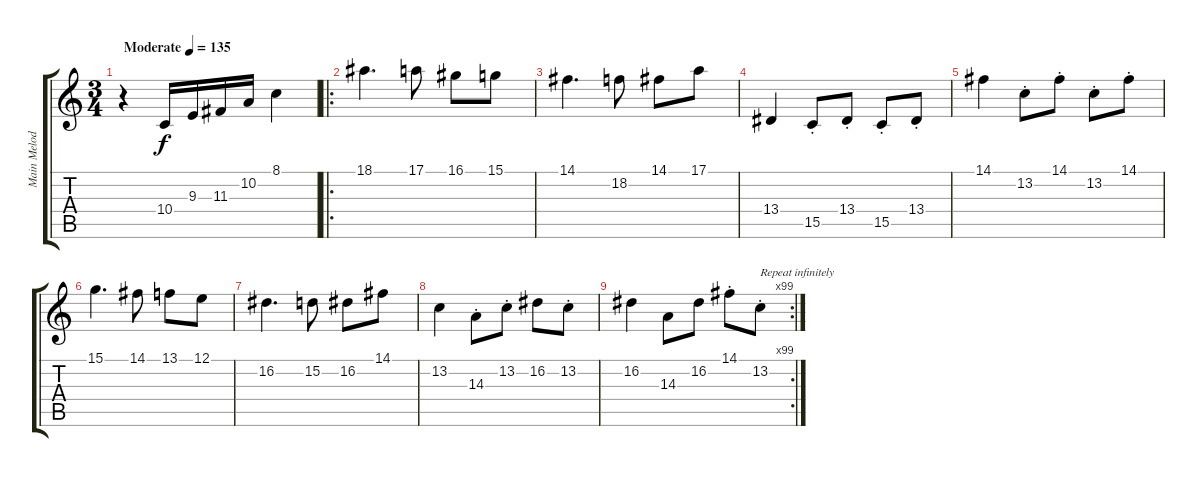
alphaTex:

\track ("Main Melody" "Main Melod") {instrument panflute}
\staff {score tabs}
\tuning (E4 B3 G3 D3 A2 E2) {hide}
\ts (3 4)
\tempo (135 "Moderate")
\clef g2
\ks c
r.4{dy f instrument panflute} 10.4.16 9.3.16 11.3.16 10.2.16 8.1.4 |
\ro
18.1.4{d} 17.1.8 16.1.8 15.1.8 |
14.1.4{d} 18.2.8 14.1.8 17.1.8 |
13.4.4 15.5{st}.8 13.4{st}.8 15.5{st}.8 13.4{st}.8 |
14.1.4 13.2{st}.8 14.1{st}.8 13.2{st}.8 14.1{st}.8 |
15.1.4{d} 14.1.8 13.1.8 12.1.8 |
16.2.4{d} 15.2.8 16.2.8 14.1.8 |
13.2.4 14.3{st}.8 13.2{st}.8 16.2.8 13.2{st}.8 |
\rc 99
16.2.4 14.3.8 16.2.8 14.1{st}.8 13.2{st}.8{txt "Repeat infinitely"}
